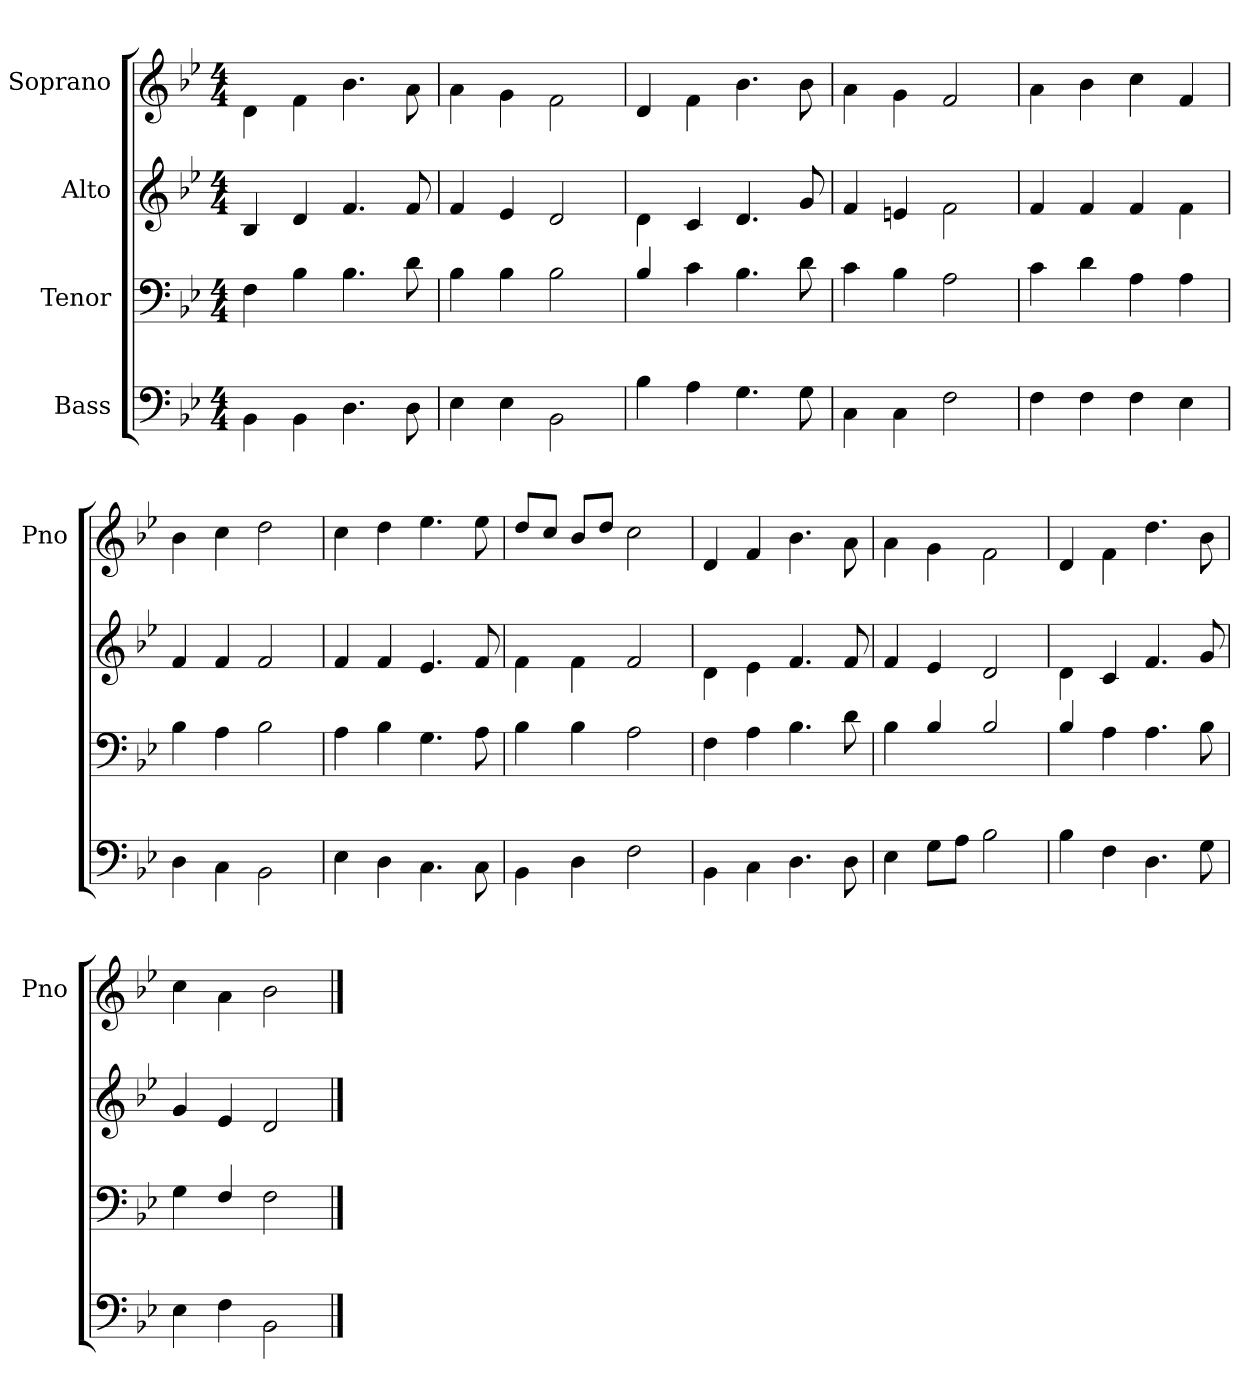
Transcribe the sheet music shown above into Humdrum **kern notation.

**kern	**kern	**kern	**kern
*part4	*part3	*part2	*part1
*staff4	*staff3	*staff2	*staff1
*I"Bass	*I"Tenor	*I"Alto	*I"Soprano
*	*	*	*I'Pno
*clefF4	*clefF4	*clefG2	*clefG2
*k[b-e-]	*k[b-e-]	*k[b-e-]	*k[b-e-]
*B-:	*B-:	*B-:	*B-:
*M4/4	*M4/4	*M4/4	*M4/4
=	=	=	=
4BB-\	4F\	4B-/	4d\
4BB-\	4B-\	4d/	4f\
4.D\	4.B-\	4.f/	4.b-\
8D\	8d\	8f/	8a\
=	=	=	=
4E-\	4B-\	4f/	4a\
4E-\	4B-\	4e-/	4g\
2BB-\	2B-\	2d/	2f\
=	=	=	=
4B-\	4B-/	4d\	4d/
4A\	4c\	4c/	4f\
4.G\	4.B-\	4.d/	4.b-\
8G\	8d\	8g/	8b-\
=	=	=	=
4C\	4c\	4f/	4a\
4C\	4B-\	4en/	4g\
2F\	2A\	2f\	2f/
=	=	=	=
4F\	4c\	4f/	4a\
4F\	4d\	4f/	4b-\
4F\	4A\	4f/	4cc\
4E-\	4A\	4f\	4f/
=	=	=	=
4D\	4B-\	4f/	4b-\
4C\	4A\	4f/	4cc\
2BB-\	2B-\	2f/	2dd\
=	=	=	=
4E-\	4A\	4f/	4cc\
4D\	4B-\	4f/	4dd\
4.C\	4.G\	4.e-/	4.ee-\
8C\	8A\	8f/	8ee-\
=	=	=	=
4BB-\	4B-\	4f\	8dd/L
.	.	.	8cc/J
4D\	4B-\	4f\	8b-/L
.	.	.	8dd/J
2F\	2A\	2f/	2cc\
=	=	=	=
4BB-\	4F\	4d\	4d/
4C\	4A\	4e-\	4f/
4.D\	4.B-\	4.f/	4.b-\
8D\	8d\	8f/	8a\
=	=	=	=
4E-\	4B-\	4f/	4a\
8G\L	4B-/	4e-/	4g\
8A\J	.	.	.
2B-\	2B-/	2d/	2f\
=	=	=	=
4B-\	4B-/	4d\	4d/
4F\	4A\	4c/	4f\
4.D\	4.A\	4.f/	4.dd\
8G\	8B-\	8g/	8b-\
=	=	=	=
4E-\	4G\	4g/	4cc\
4F\	4F/	4e-/	4a\
2BB-\	2F\	2d/	2b-\
==	==	==	==
*-	*-	*-	*-
